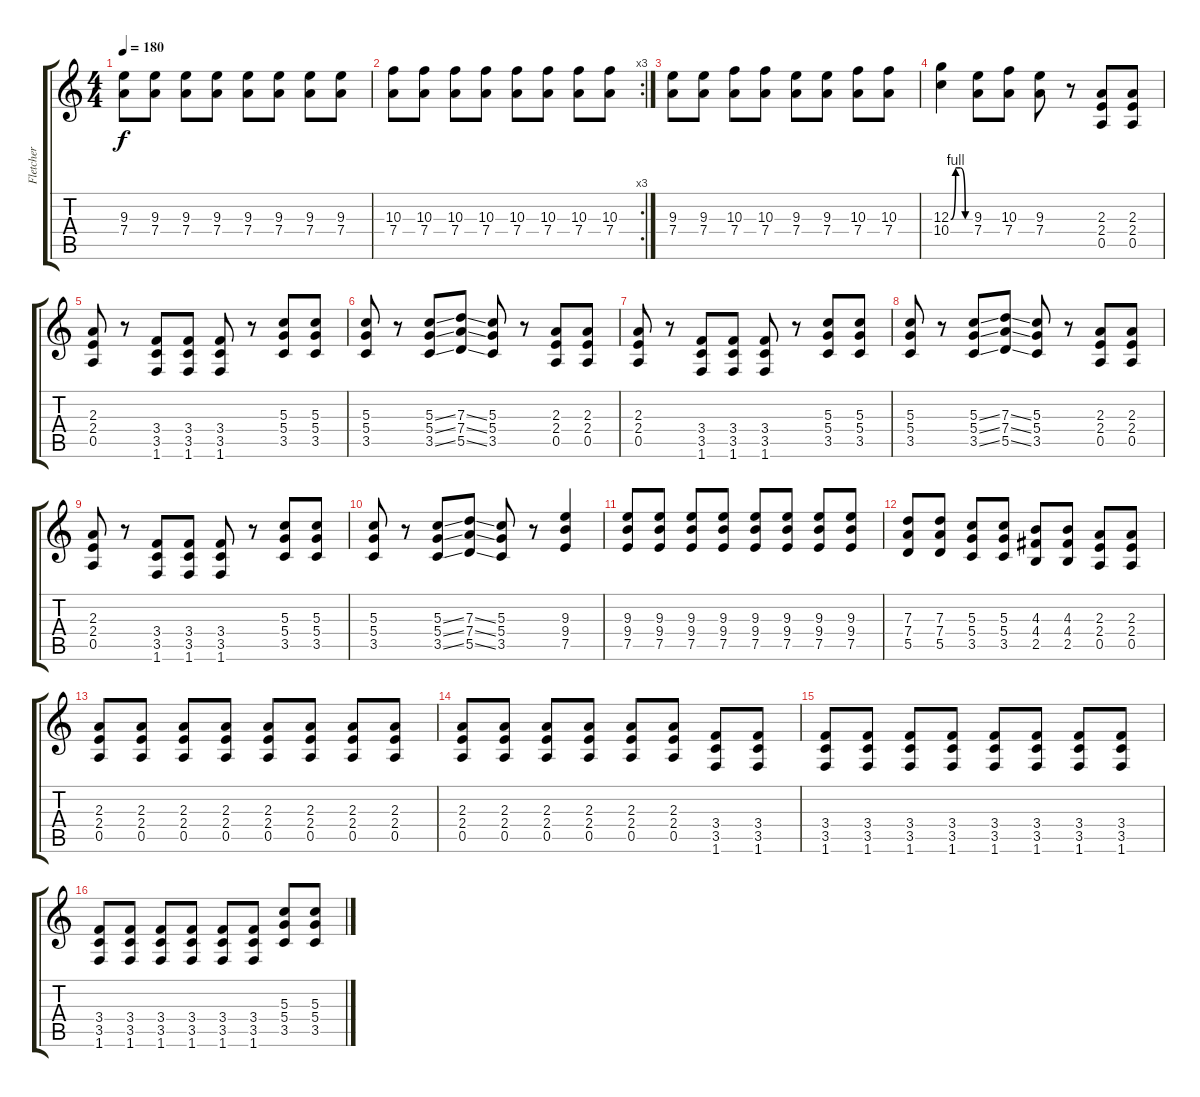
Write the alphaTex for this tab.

\track ("Fletcher" "Fletcher") {instrument overdrivenguitar}
\staff {score tabs}
\tuning (E4 B3 G3 D3 A2 E2) {hide}
\ts (4 4)
\tempo 180
\clef g2
\ks c
(9.3 7.4).8{dy f instrument overdrivenguitar} (9.3 7.4).8 (9.3 7.4).8 (9.3 7.4).8 (9.3 7.4).8 (9.3 7.4).8 (9.3 7.4).8 (9.3 7.4).8 |
\rc 3
(10.3 7.4).8 (10.3 7.4).8 (10.3 7.4).8 (10.3 7.4).8 (10.3 7.4).8 (10.3 7.4).8 (10.3 7.4).8 (10.3 7.4).8 |
(9.3 7.4).8 (9.3 7.4).8 (10.3 7.4).8 (10.3 7.4).8 (9.3 7.4).8 (9.3 7.4).8 (10.3 7.4).8 (10.3 7.4).8 |
(12.3{be (custom 0 0 15 4 30 4 45 0 60 0)} 10.4).4 (9.3 7.4).8 (10.3 7.4).8 (9.3 7.4).8 r.8 (2.3 2.4 0.5).8 (2.3 2.4 0.5).8 |
(2.3 2.4 0.5).8 r.8 (3.4 3.5 1.6).8 (3.4 3.5 1.6).8 (3.4 3.5 1.6).8 r.8 (5.3 5.4 3.5).8 (5.3 5.4 3.5).8 |
(5.3 5.4 3.5).8 r.8 (5.3{ss} 5.4{ss} 3.5{ss}).8 (7.3{ss} 7.4{ss} 5.5{ss}).8 (5.3 5.4 3.5).8 r.8 (2.3 2.4 0.5).8 (2.3 2.4 0.5).8 |
(2.3 2.4 0.5).8 r.8 (3.4 3.5 1.6).8 (3.4 3.5 1.6).8 (3.4 3.5 1.6).8 r.8 (5.3 5.4 3.5).8 (5.3 5.4 3.5).8 |
(5.3 5.4 3.5).8 r.8 (5.3{ss} 5.4{ss} 3.5{ss}).8 (7.3{ss} 7.4{ss} 5.5{ss}).8 (5.3 5.4 3.5).8 r.8 (2.3 2.4 0.5).8 (2.3 2.4 0.5).8 |
(2.3 2.4 0.5).8 r.8 (3.4 3.5 1.6).8 (3.4 3.5 1.6).8 (3.4 3.5 1.6).8 r.8 (5.3 5.4 3.5).8 (5.3 5.4 3.5).8 |
(5.3 5.4 3.5).8 r.8 (5.3{ss} 5.4{ss} 3.5{ss}).8 (7.3{ss} 7.4{ss} 5.5{ss}).8 (5.3 5.4 3.5).8 r.8 (9.3 9.4 7.5).4 |
(9.3 9.4 7.5).8 (9.3 9.4 7.5).8 (9.3 9.4 7.5).8 (9.3 9.4 7.5).8 (9.3 9.4 7.5).8 (9.3 9.4 7.5).8 (9.3 9.4 7.5).8 (9.3 9.4 7.5).8 |
(7.3 7.4 5.5).8 (7.3 7.4 5.5).8 (5.3 5.4 3.5).8 (5.3 5.4 3.5).8 (4.3 4.4 2.5).8 (4.3 4.4 2.5).8 (2.3 2.4 0.5).8 (2.3 2.4 0.5).8 |
(2.3 2.4 0.5).8 (2.3 2.4 0.5).8 (2.3 2.4 0.5).8 (2.3 2.4 0.5).8 (2.3 2.4 0.5).8 (2.3 2.4 0.5).8 (2.3 2.4 0.5).8 (2.3 2.4 0.5).8 |
(2.3 2.4 0.5).8 (2.3 2.4 0.5).8 (2.3 2.4 0.5).8 (2.3 2.4 0.5).8 (2.3 2.4 0.5).8 (2.3 2.4 0.5).8 (3.4 3.5 1.6).8 (3.4 3.5 1.6).8 |
(3.4 3.5 1.6).8 (3.4 3.5 1.6).8 (3.4 3.5 1.6).8 (3.4 3.5 1.6).8 (3.4 3.5 1.6).8 (3.4 3.5 1.6).8 (3.4 3.5 1.6).8 (3.4 3.5 1.6).8 |
(3.4 3.5 1.6).8 (3.4 3.5 1.6).8 (3.4 3.5 1.6).8 (3.4 3.5 1.6).8 (3.4 3.5 1.6).8 (3.4 3.5 1.6).8 (5.3 5.4 3.5).8 (5.3 5.4 3.5).8
